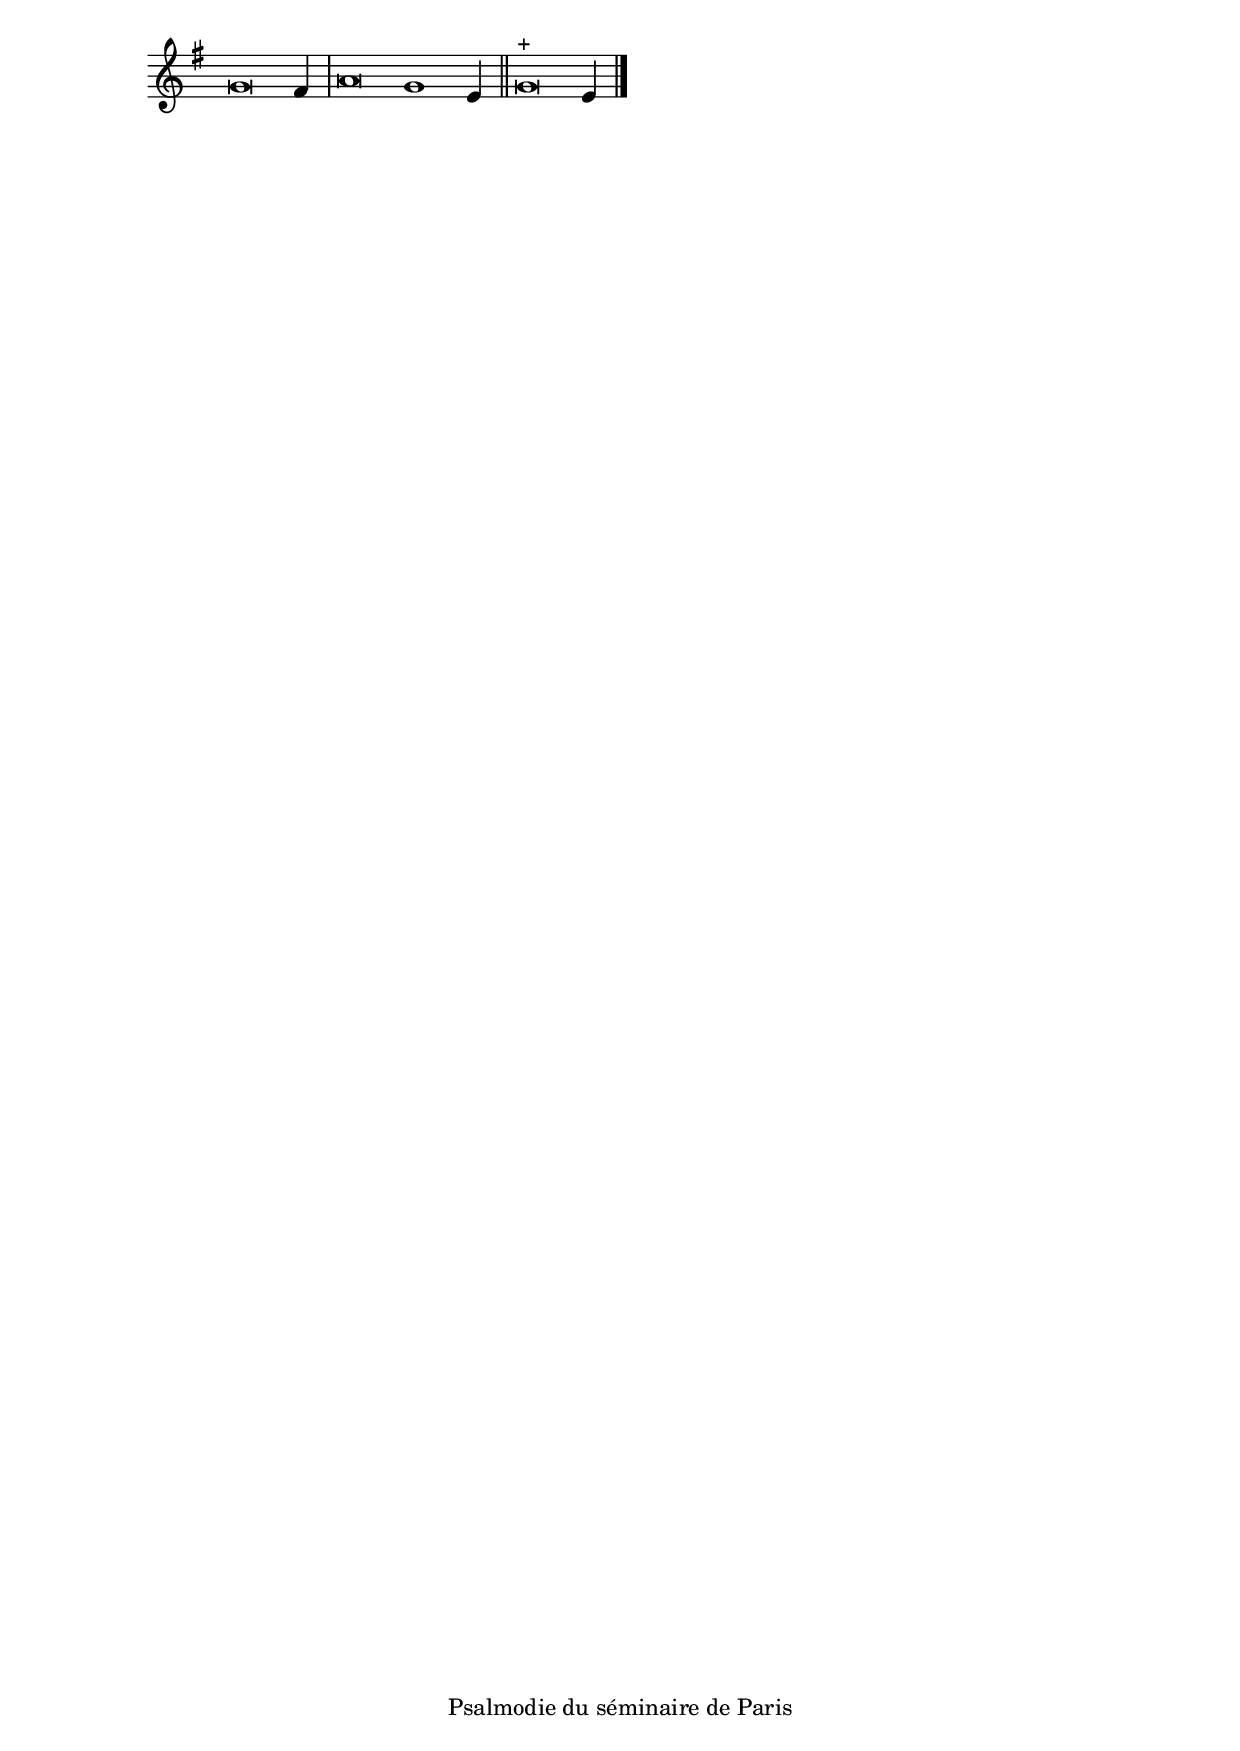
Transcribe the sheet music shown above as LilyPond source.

\version "2.20.0"
\language "italiano"

stemOff = \hide Staff.Stem
stemOn  = \undo \stemOff

\header {
  %title = "Psaume 34"
  %tagline = ##f
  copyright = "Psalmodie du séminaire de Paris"
}

\score {
  \new Staff \with { \remove "Time_signature_engraver" }
  \relative
  {
    \key sol \major
    \cadenzaOn
    \stemOff sol'\breve \stemOn fad4
    \bar "|"
    \stemOff la\breve sol1 \stemOn mi4
    \bar "||"
    \stemOff sol\breve^\markup{ + } \stemOn mi4
    \bar "|."
  }
}